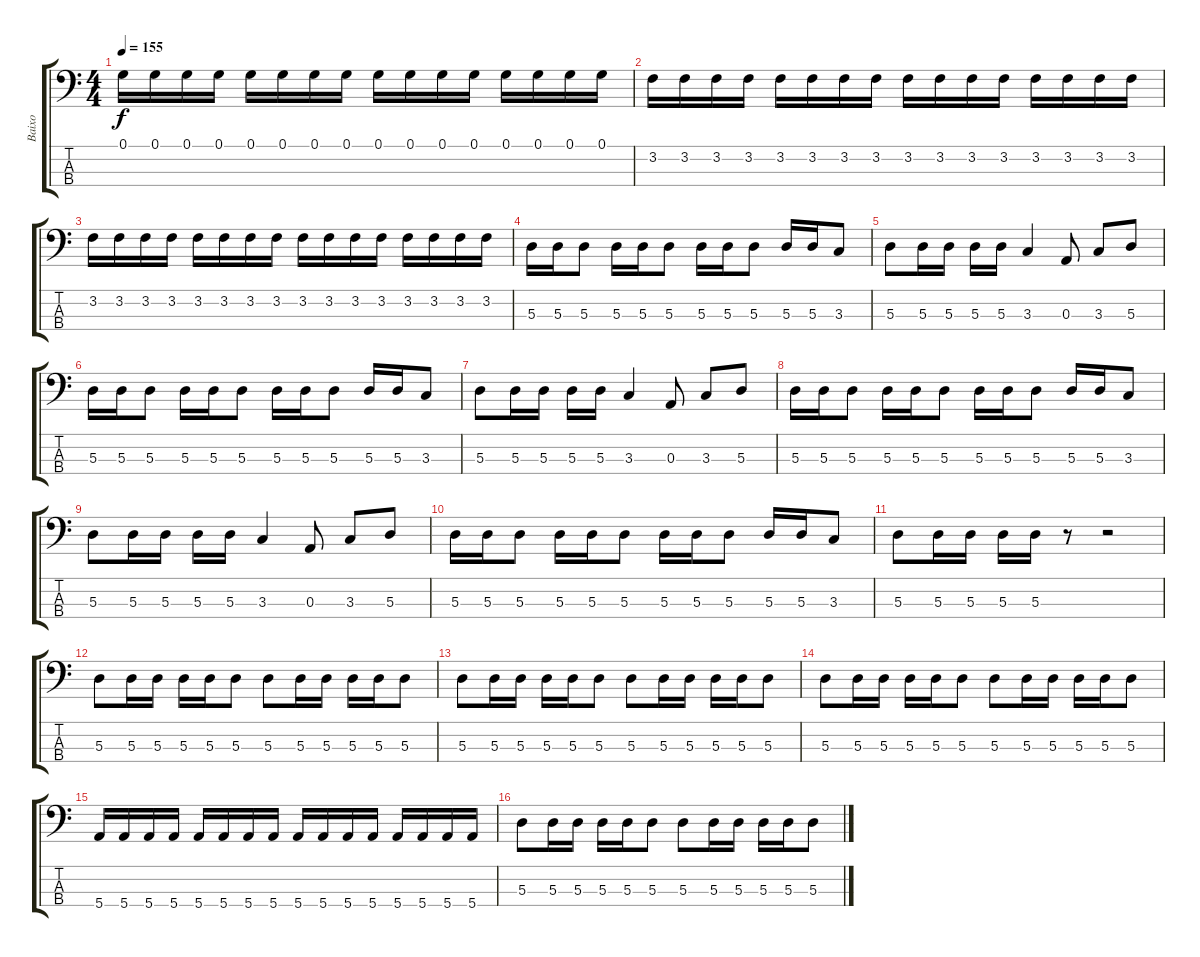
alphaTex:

\track ("Baixo" "Baixo") {instrument electricbassfinger}
\staff {score tabs}
\tuning (G2 D2 A1 E1) {hide}
\ts (4 4)
\tempo 155
\clef f4
\ks c
0.1.16{dy f} 0.1.16 0.1.16 0.1.16 0.1.16 0.1.16 0.1.16 0.1.16 0.1.16 0.1.16 0.1.16 0.1.16 0.1.16 0.1.16 0.1.16 0.1.16 |
3.2.16 3.2.16 3.2.16 3.2.16 3.2.16 3.2.16 3.2.16 3.2.16 3.2.16 3.2.16 3.2.16 3.2.16 3.2.16 3.2.16 3.2.16 3.2.16 |
3.2.16 3.2.16 3.2.16 3.2.16 3.2.16 3.2.16 3.2.16 3.2.16 3.2.16 3.2.16 3.2.16 3.2.16 3.2.16 3.2.16 3.2.16 3.2.16 |
5.3.16 5.3.16 5.3.8 5.3.16 5.3.16 5.3.8 5.3.16 5.3.16 5.3.8 5.3.16 5.3.16 3.3.8 |
5.3.8 5.3.16 5.3.16 5.3.16 5.3.16 3.3.4 0.3.8 3.3.8 5.3.8 |
5.3.16 5.3.16 5.3.8 5.3.16 5.3.16 5.3.8 5.3.16 5.3.16 5.3.8 5.3.16 5.3.16 3.3.8 |
5.3.8 5.3.16 5.3.16 5.3.16 5.3.16 3.3.4 0.3.8 3.3.8 5.3.8 |
5.3.16 5.3.16 5.3.8 5.3.16 5.3.16 5.3.8 5.3.16 5.3.16 5.3.8 5.3.16 5.3.16 3.3.8 |
5.3.8 5.3.16 5.3.16 5.3.16 5.3.16 3.3.4 0.3.8 3.3.8 5.3.8 |
5.3.16 5.3.16 5.3.8 5.3.16 5.3.16 5.3.8 5.3.16 5.3.16 5.3.8 5.3.16 5.3.16 3.3.8 |
5.3.8 5.3.16 5.3.16 5.3.16 5.3.16 r.8 r.2 |
5.3.8 5.3.16 5.3.16 5.3.16 5.3.16 5.3.8 5.3.8 5.3.16 5.3.16 5.3.16 5.3.16 5.3.8 |
5.3.8 5.3.16 5.3.16 5.3.16 5.3.16 5.3.8 5.3.8 5.3.16 5.3.16 5.3.16 5.3.16 5.3.8 |
5.3.8 5.3.16 5.3.16 5.3.16 5.3.16 5.3.8 5.3.8 5.3.16 5.3.16 5.3.16 5.3.16 5.3.8 |
5.4.16 5.4.16 5.4.16 5.4.16 5.4.16 5.4.16 5.4.16 5.4.16 5.4.16 5.4.16 5.4.16 5.4.16 5.4.16 5.4.16 5.4.16 5.4.16 |
5.3.8 5.3.16 5.3.16 5.3.16 5.3.16 5.3.8 5.3.8 5.3.16 5.3.16 5.3.16 5.3.16 5.3.8
